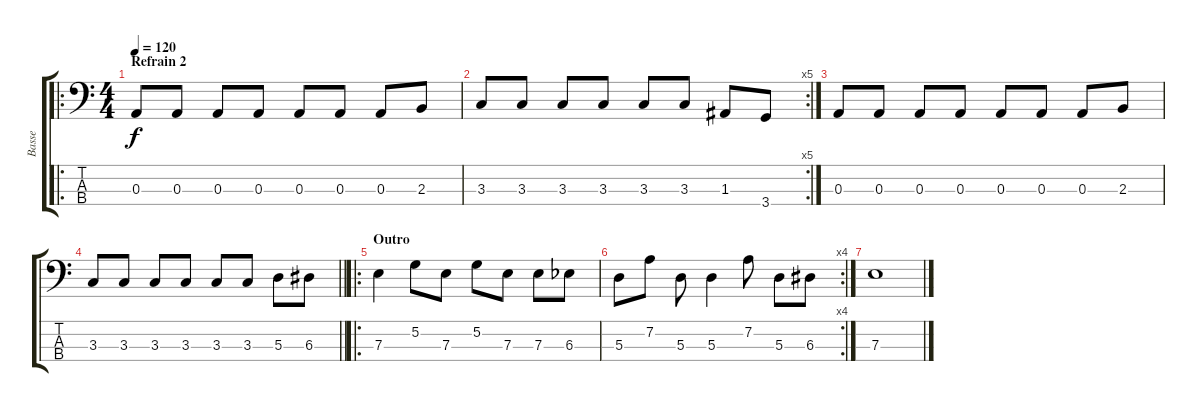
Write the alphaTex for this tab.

\track ("Basse" "Basse") {instrument electricbassfinger}
\staff {score tabs}
\tuning (G2 D2 A1 E1) {hide}
\ro
\ts (4 4)
\section ("" "Refrain 2")
\tempo 120
\clef f4
\ks c
0.3.8{dy f} 0.3.8 0.3.8 0.3.8 0.3.8 0.3.8 0.3.8 2.3.8 |
\rc 5
3.3.8 3.3.8 3.3.8 3.3.8 3.3.8 3.3.8 1.3.8 3.4.8 |
0.3.8 0.3.8 0.3.8 0.3.8 0.3.8 0.3.8 0.3.8 2.3.8 |
\barLineRight lightlight
3.3.8 3.3.8 3.3.8 3.3.8 3.3.8 3.3.8 5.3.8 6.3.8 |
\ro
\section ("" "Outro")
7.3.4 5.2.8 7.3.8 5.2.8 7.3.8 7.3.8 6.3{acc b}.8 |
\rc 4
5.3.8 7.2.8 5.3.8 5.3.4 7.2.8 5.3.8 6.3.8 |
7.3.1
